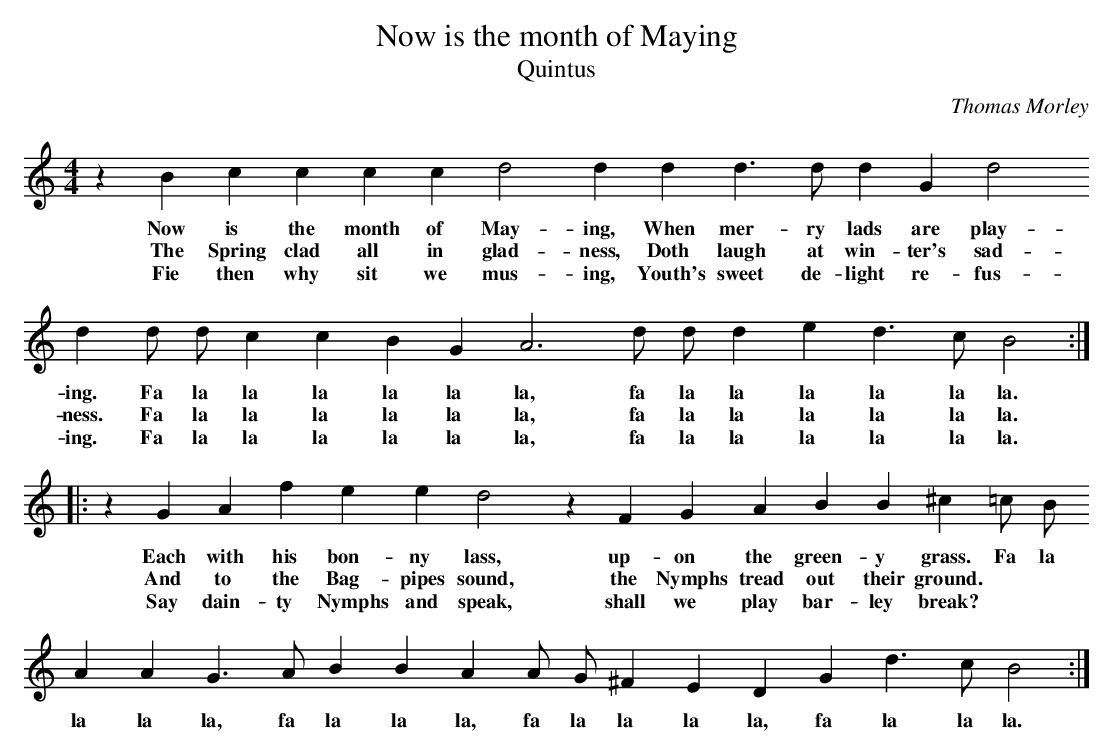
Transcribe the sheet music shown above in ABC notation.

X:1
T:Now is the month of Maying
T:Quintus
C:Thomas Morley
M:4/4
L:1/4
K:C -8va
z B cc cc d2 dd d>d dG d2
w:Now is the month of May-ing, When mer-ry lads are play-
w:The Spring clad all in glad- ness, Doth laugh at win- ter's sad-
w:Fie then why sit we mus- ing, Youth's sweet de- light re- fus-
d d/2 d/2 cc BG A3 d/2 d/2 de d>c B2:|
w:ing. Fa la la la la la la, fa la la la la la la.
w:ness.  Fa la la la la la la, fa la la la la la la.
w:ing.  Fa la la la la la la, fa la la la la la la.
|:z G Af ee d2 z F GA BB ^c=c/2 B/2
w:Each with his bon-ny lass, up-on the green-y grass. Fa la
w:And to the Bag- pipes sound, the Nymphs tread out their ground.
w:Say dain- ty Nymphs and speak, shall we play bar- ley break?
A A G>A BB AA/2 G/2 ^FE DG d>c B2:|
w:la la la, fa la la la, fa la la la la, fa la la la.
